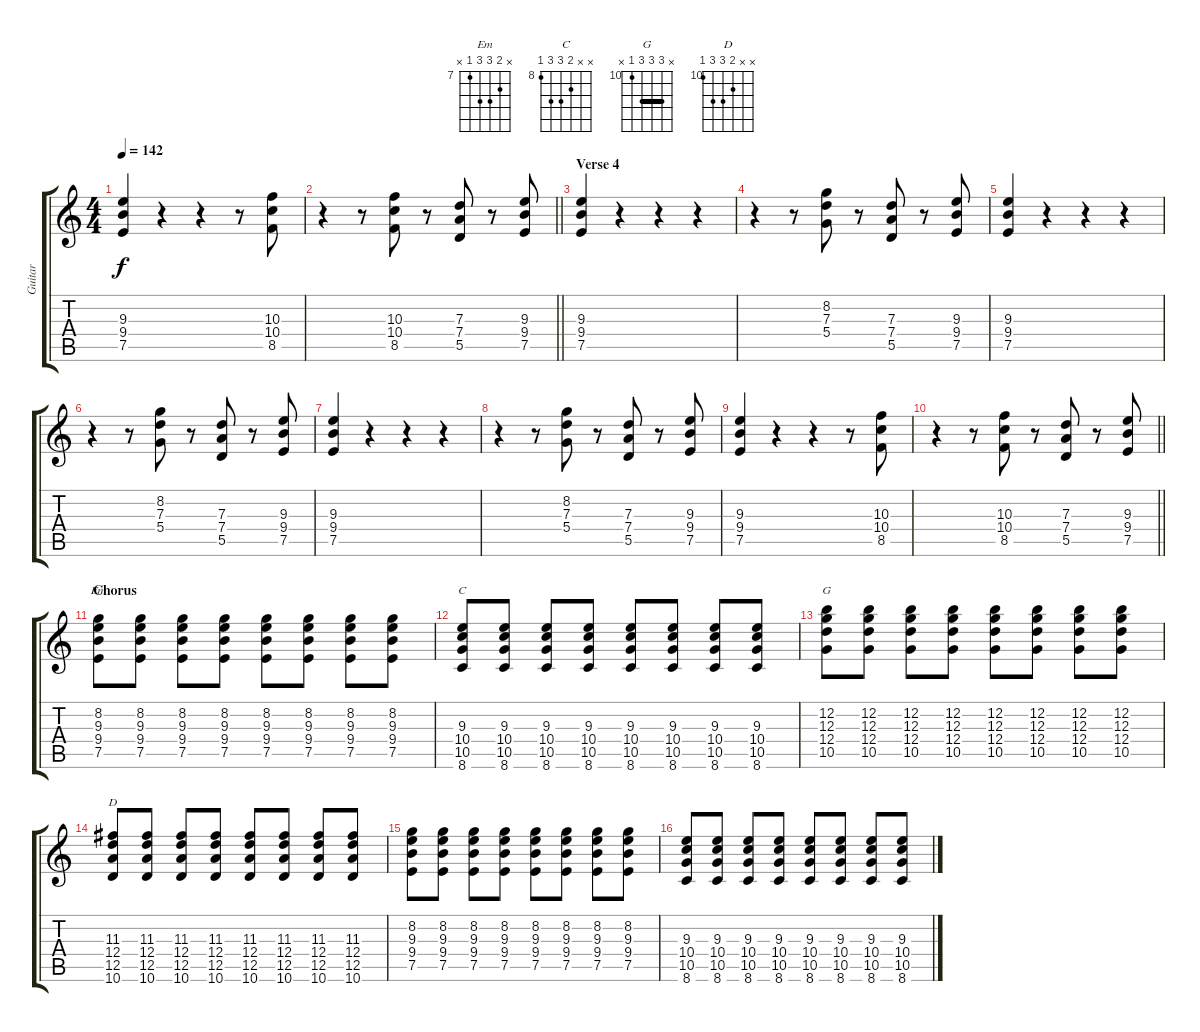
\track ("Guitar" "Guitar") {instrument distortionguitar}
\staff {score tabs}
\tuning (E4 B3 G3 D3 A2 E2) {hide}
\chord ("Em" x 8 9 9 7 x) {firstfret 7}
\chord ("C" x x 9 10 10 8) {firstfret 8}
\chord ("G" x 12 12 12 10 x) {firstfret 10 barre 12}
\chord ("D" x x 11 12 12 10) {firstfret 10}
\ts (4 4)
\tempo 142
\clef g2
\ks c
(9.3 9.4 7.5).4{dy f} r.4 r.4 r.8 (10.3 10.4 8.5).8 |
\barLineRight lightlight
r.4 r.8 (10.3 10.4 8.5).8 r.8 (7.3 7.4 5.5).8 r.8 (9.3 9.4 7.5).8 |
\section ("" "Verse 4")
(9.3 9.4 7.5).4 r.4 r.4 r.4 |
r.4 r.8 (8.2 7.3 5.4).8 r.8 (7.3 7.4 5.5).8 r.8 (9.3 9.4 7.5).8 |
(9.3 9.4 7.5).4 r.4 r.4 r.4 |
r.4 r.8 (8.2 7.3 5.4).8 r.8 (7.3 7.4 5.5).8 r.8 (9.3 9.4 7.5).8 |
(9.3 9.4 7.5).4 r.4 r.4 r.4 |
r.4 r.8 (8.2 7.3 5.4).8 r.8 (7.3 7.4 5.5).8 r.8 (9.3 9.4 7.5).8 |
(9.3 9.4 7.5).4 r.4 r.4 r.8 (10.3 10.4 8.5).8 |
\barLineRight lightlight
r.4 r.8 (10.3 10.4 8.5).8 r.8 (7.3 7.4 5.5).8 r.8 (9.3 9.4 7.5).8 |
\section ("" "Chorus")
(8.2 9.3 9.4 7.5).8{ch "Em"} (8.2 9.3 9.4 7.5).8 (8.2 9.3 9.4 7.5).8 (8.2 9.3 9.4 7.5).8 (8.2 9.3 9.4 7.5).8 (8.2 9.3 9.4 7.5).8 (8.2 9.3 9.4 7.5).8 (8.2 9.3 9.4 7.5).8 |
(9.3 10.4 10.5 8.6).8{ch "C"} (9.3 10.4 10.5 8.6).8 (9.3 10.4 10.5 8.6).8 (9.3 10.4 10.5 8.6).8 (9.3 10.4 10.5 8.6).8 (9.3 10.4 10.5 8.6).8 (9.3 10.4 10.5 8.6).8 (9.3 10.4 10.5 8.6).8 |
(12.2 12.3 12.4 10.5).8{ch "G"} (12.2 12.3 12.4 10.5).8 (12.2 12.3 12.4 10.5).8 (12.2 12.3 12.4 10.5).8 (12.2 12.3 12.4 10.5).8 (12.2 12.3 12.4 10.5).8 (12.2 12.3 12.4 10.5).8 (12.2 12.3 12.4 10.5).8 |
(11.3 12.4 12.5 10.6).8{ch "D"} (11.3 12.4 12.5 10.6).8 (11.3 12.4 12.5 10.6).8 (11.3 12.4 12.5 10.6).8 (11.3 12.4 12.5 10.6).8 (11.3 12.4 12.5 10.6).8 (11.3 12.4 12.5 10.6).8 (11.3 12.4 12.5 10.6).8 |
(8.2 9.3 9.4 7.5).8 (8.2 9.3 9.4 7.5).8 (8.2 9.3 9.4 7.5).8 (8.2 9.3 9.4 7.5).8 (8.2 9.3 9.4 7.5).8 (8.2 9.3 9.4 7.5).8 (8.2 9.3 9.4 7.5).8 (8.2 9.3 9.4 7.5).8 |
(9.3 10.4 10.5 8.6).8 (9.3 10.4 10.5 8.6).8 (9.3 10.4 10.5 8.6).8 (9.3 10.4 10.5 8.6).8 (9.3 10.4 10.5 8.6).8 (9.3 10.4 10.5 8.6).8 (9.3 10.4 10.5 8.6).8 (9.3 10.4 10.5 8.6).8
